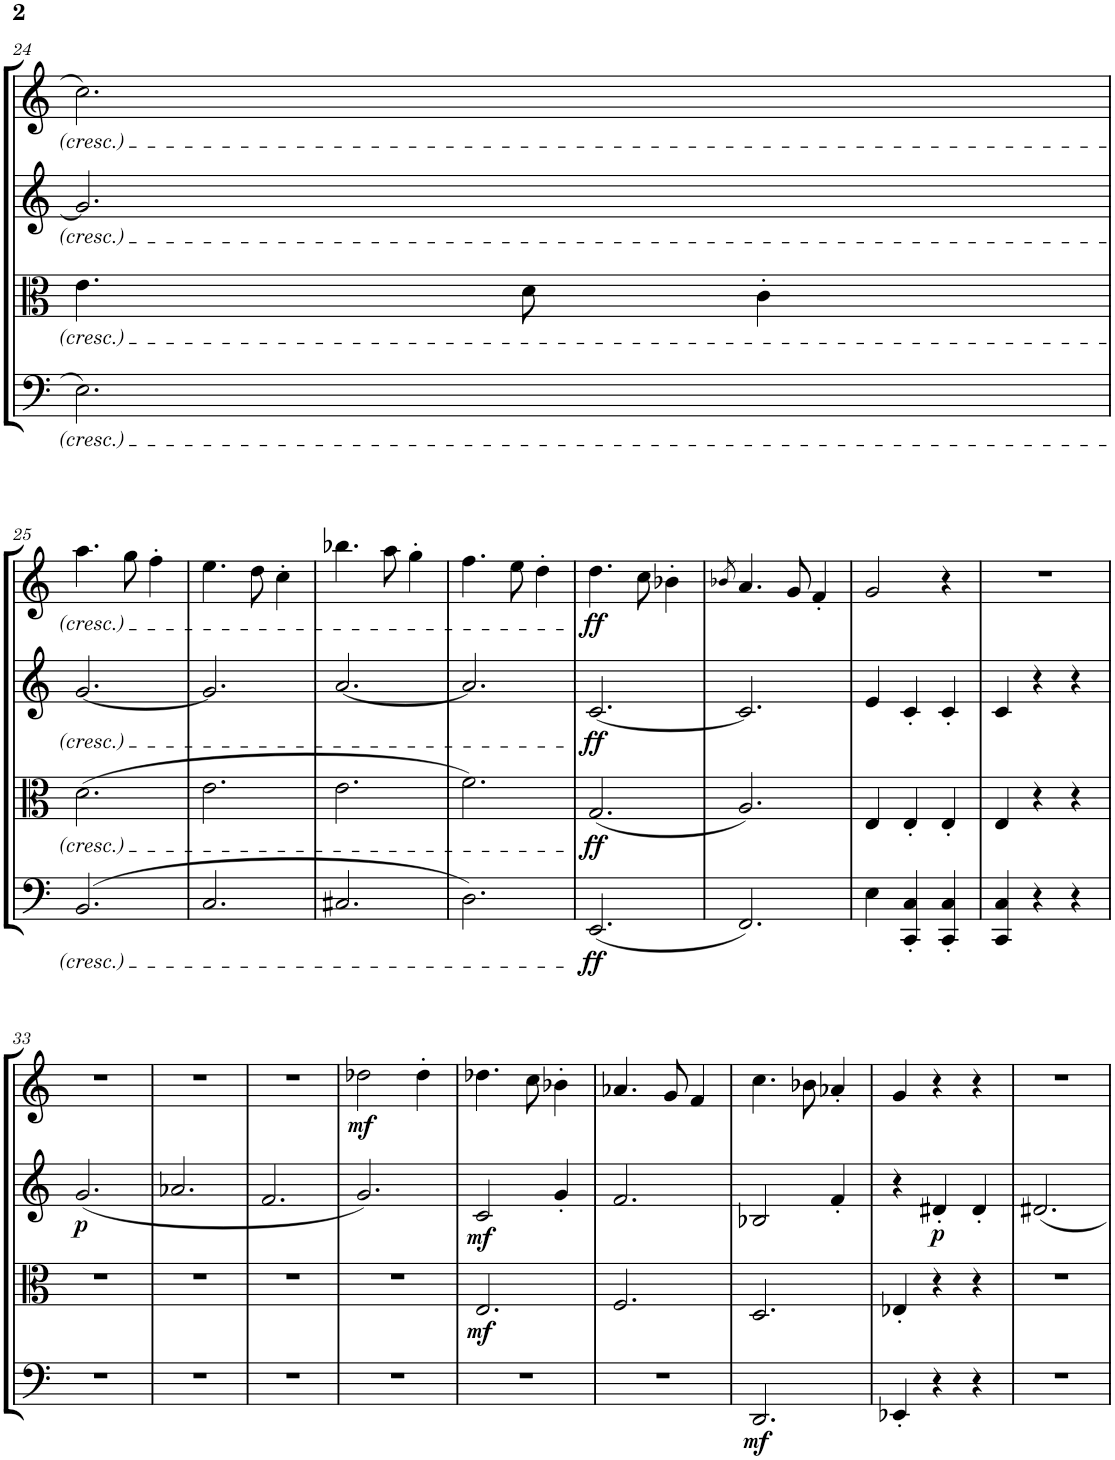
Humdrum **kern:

**kern	**dynam	**kern	**dynam	**kern	**dynam	**kern	**dynam
*part4	*part4	*part3	*part3	*part2	*part2	*part1	*part1
*staff4	*staff4	*staff3	*staff3	*staff2	*staff2	*staff1	*staff1
*I"Violoncello	*	*I"Viola	*	*I"Violin II	*	*I"Violin I	*
*I'Vc	*	*I'Vla	*	*I'Vln	*	*I'Vln	*
!!LO:PB:g=z
*clefF4	*	*clefC3	*	*clefG2	*	*clefG2	*
*k[]	*	*k[]	*	*k[]	*	*k[]	*
*M3/4	*	*M3/4	*	*M3/4	*	*M3/4	*
=24	=24	=24	=24	=24	=24	=24	=24
2.E\	.	4.e\	.	2.g/]	.	2.cc\	.
.	.	8d\	.	.	.	.	.
.	.	4c'\	.	.	.	.	.
!!LO:LB:g=z
=25	=25	=25	=25	=25	=25	=25	=25
(2.BB/	.	(2.d\	.	[2.g/	.	4.aa\	.
.	.	.	.	.	.	8gg\	.
.	.	.	.	.	.	4ff'\	.
=26	=26	=26	=26	=26	=26	=26	=26
2.C/	.	2.e\	.	2.g/]	.	4.ee\	.
.	.	.	.	.	.	8dd\	.
.	.	.	.	.	.	4cc'\	.
=27	=27	=27	=27	=27	=27	=27	=27
2.C#X/	.	2.e\	.	[2.a/	.	4.bb-X\	.
.	.	.	.	.	.	8aa\	.
.	.	.	.	.	.	4gg'\	.
=28	=28	=28	=28	=28	=28	=28	=28
2.D\)	.	2.f\)	.	2.a/]	.	4.ff\	.
.	.	.	.	.	.	8ee\	.
.	.	.	.	.	.	4dd'\	.
=29	=29	=29	=29	=29	=29	=29	=29
!	!LO:DY:b	!	!LO:DY:b	!	!LO:DY:b	!	!LO:DY:b
(2.EE/	ff	(2.G/	ff	[2.c/	ff	4.dd\	ff
.	.	.	.	.	.	8cc\	.
.	.	.	.	.	.	4b-X'\	.
=30	=30	=30	=30	=30	=30	=30	=30
.	.	.	.	.	.	8qb-X/	.
2.FF/)	.	2.A/)	.	2.c/]	.	4.a/	.
.	.	.	.	.	.	8g/	.
.	.	.	.	.	.	4f'/	.
=31	=31	=31	=31	=31	=31	=31	=31
4E\	.	4E/	.	4e/	.	2g/	.
4CC/' 4C/'	.	4E'/	.	4c'/	.	.	.
4CC/' 4C/'	.	4E'/	.	4c'/	.	4r	.
=32	=32	=32	=32	=32	=32	=32	=32
4CC/ 4C/	.	4E/	.	4c/	.	2.r	.
4r	.	4r	.	4r	.	.	.
4r	.	4r	.	4r	.	.	.
!!LO:LB:g=z
=33	=33	=33	=33	=33	=33	=33	=33
!	!	!	!	!	!LO:DY:b	!	!
2.r	.	2.r	.	(2.g/	p	2.r	.
=34	=34	=34	=34	=34	=34	=34	=34
2.r	.	2.r	.	2.a-X/	.	2.r	.
=35	=35	=35	=35	=35	=35	=35	=35
2.r	.	2.r	.	2.f/	.	2.r	.
=36	=36	=36	=36	=36	=36	=36	=36
!	!	!	!	!	!	!	!LO:DY:b
2.r	.	2.r	.	2.g/)	.	2dd-X\	mf
.	.	.	.	.	.	4dd-'\	.
=37	=37	=37	=37	=37	=37	=37	=37
!	!	!	!LO:DY:b	!	!LO:DY:b	!	!
2.r	.	2.E/	mf	2c/	mf	4.dd-X\	.
.	.	.	.	.	.	8cc\	.
.	.	.	.	4g'/	.	4b-X'\	.
=38	=38	=38	=38	=38	=38	=38	=38
2.r	.	2.F/	.	2.f/	.	4.a-X/	.
.	.	.	.	.	.	8g/	.
.	.	.	.	.	.	4f/	.
=39	=39	=39	=39	=39	=39	=39	=39
!	!LO:DY:b	!	!	!	!	!	!
2.DD/	mf	2.D/	.	2B-X/	.	4.cc\	.
.	.	.	.	.	.	8b-X\	.
.	.	.	.	4f'/	.	4a-X'/	.
=40	=40	=40	=40	=40	=40	=40	=40
4EE-X'/	.	4E-X'/	.	4r	.	4g/	.
!	!	!	!	!	!LO:DY:b	!	!
4r	.	4r	.	4d#X'/	p	4r	.
4r	.	4r	.	4d#'/	.	4r	.
=41	=41	=41	=41	=41	=41	=41	=41
2.r	.	2.r	.	2.d#X/	.	2.r	.
=	=	=	=	=	=	=	=
*-	*-	*-	*-	*-	*-	*-	*-
